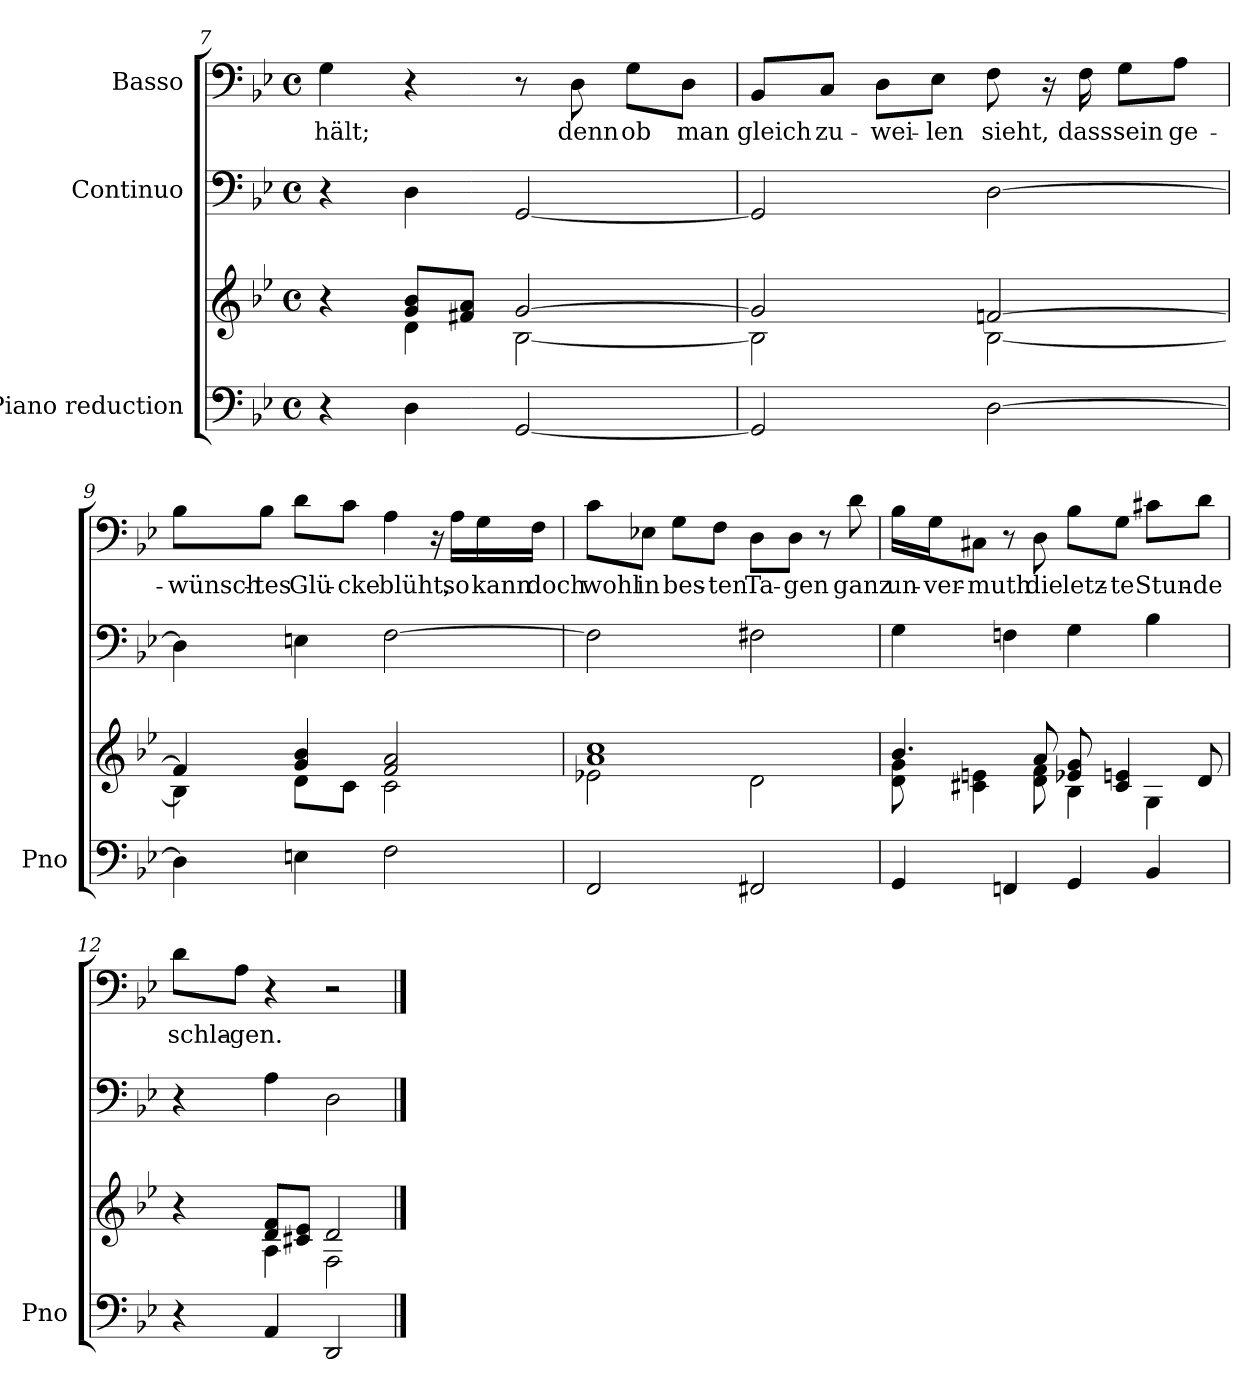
**kern	**kern	**kern	**kern	**text
*part3	*part3	*part2	*part1	*part1
*staff4	*staff3	*staff2	*staff1	*staff1
*I"Piano reduction	*	*I"Continuo	*I"Basso	*
*I'Pno	*	*	*	*
*clefF4	*clefG2	*clefF4	*clefF4	*
*k[b-e-]	*k[b-e-]	*k[b-e-]	*k[b-e-]	*
*M4/4	*M4/4	*M4/4	*M4/4	*
*met(c)	*met(c)	*met(c)	*met(c)	*
=7	=7	=7	=7	=7
*	*^	*	*	*
!	!	!	!	!	!LO:LY:b
4r	4r	4ryy	4r	4G\	hält;
4D\	8g/ 8b-/L	4d\	4D\	4r	.
.	8f#X/ 8a/J	.	.	.	.
[2GG/	[2g/	[2B-\	[2GG/	8r	.
!	!	!	!	!	!LO:LY:b
.	.	.	.	8D\	denn
!	!	!	!	!	!LO:LY:b
.	.	.	.	8G\L	ob
!	!	!	!	!	!LO:LY:b
.	.	.	.	8D\J	man
=8	=8	=8	=8	=8	=8
!	!	!	!	!	!LO:LY:b
2GG/]	2g/]	2B-\]	2GG/]	8BB-/L	gleich
!	!	!	!	!	!LO:LY:b
.	.	.	.	8C/J	zu-
!	!	!	!	!	!LO:LY:b
.	.	.	.	8D\L	-wei-
!	!	!	!	!	!LO:LY:b
.	.	.	.	8E-\J	-len
!	!	!	!	!	!LO:LY:b
[2D\	[2fn/	[2B-\	[2D\	8F\	sieht,
.	.	.	.	16r	.
!	!	!	!	!	!LO:LY:b
.	.	.	.	16F\	dass
!	!	!	!	!	!LO:LY:b
.	.	.	.	8G\L	sein
!	!	!	!	!	!LO:LY:b
.	.	.	.	8A\J	ge-
!!LO:LB:g=z
=9	=9	=9	=9	=9	=9
!	!	!	!	!	!LO:LY:b
4D\]	4f/]	4B-\]	4D\]	8B-\L	-wünsch-
!	!	!	!	!	!LO:LY:b
.	.	.	.	8B-\J	-tes
!	!	!	!	!	!LO:LY:b
4En\	4g/ 4b-/	8d\L	4En\	8d\L	Glü-
!	!	!	!	!	!LO:LY:b
.	.	8c\J	.	8c\J	-cke
!	!	!	!	!	!LO:LY:b
2F\	2f/ 2a/	2c\	[2F\	4A\	blüht,
.	.	.	.	16r	.
!	!	!	!	!	!LO:LY:b
.	.	.	.	16A\LL	so
!	!	!	!	!	!LO:LY:b
.	.	.	.	16G\	kann
!	!	!	!	!	!LO:LY:b
.	.	.	.	16F\JJ	doch
=10	=10	=10	=10	=10	=10
!	!	!	!	!	!LO:LY:b
2FF/	1a 1cc	2e-X\	2F\]	8c\L	wohl
!	!	!	!	!	!LO:LY:b
.	.	.	.	8E-X\J	in
!	!	!	!	!	!LO:LY:b
.	.	.	.	8G\L	bes-
!	!	!	!	!	!LO:LY:b
.	.	.	.	8F\J	-ten
!	!	!	!	!	!LO:LY:b
2FF#X/	.	2d\	2F#X\	8D\L	Ta-
!	!	!	!	!	!LO:LY:b
.	.	.	.	8D\J	-gen
.	.	.	.	8r	.
!	!	!	!	!	!LO:LY:b
.	.	.	.	8d\	ganz
=11	=11	=11	=11	=11	=11
!	!	!	!	!	!LO:LY:b
4GG/	4.b-/	8d\ 8g\	4G\	16B-\LL	un-
!	!	!	!	!	!LO:LY:b
.	.	.	.	16G\J	-ver-
!	!	!	!	!	!LO:LY:b
.	.	4c#X\ 4en\	.	8C#X\J	-muth
4FFn/	.	.	4Fn\	8r	.
!	!	!	!	!	!LO:LY:b
.	8a/	8d\ 8f\	.	8D\	die
!	!	!	!	!	!LO:LY:b
4GG/	8e-X/ 8g/	4B-\	4G\	8B-\L	letz-
!	!	!	!	!	!LO:LY:b
.	4c#/ 4en/	.	.	8G\J	-te
!	!	!	!	!	!LO:LY:b
4BB-/	.	4G\	4B-\	8c#X\L	Stun-
!	!	!	!	!	!LO:LY:b
.	8d/	.	.	8d\J	-de
=12	=12	=12	=12	=12	=12
!	!	!	!	!	!LO:LY:b
4r	4r	4ryy	4r	8d\L	schla-
!	!	!	!	!	!LO:LY:b
.	.	.	.	8A\J	-gen.
4AA/	8d/ 8f/L	4A\	4A\	4r	.
.	8c#X/ 8e-/J	.	.	.	.
2DD/	2d/	2F\	2D\	2r	.
*	*v	*v	*	*	*
==	==	==	==	==
*-	*-	*-	*-	*-
